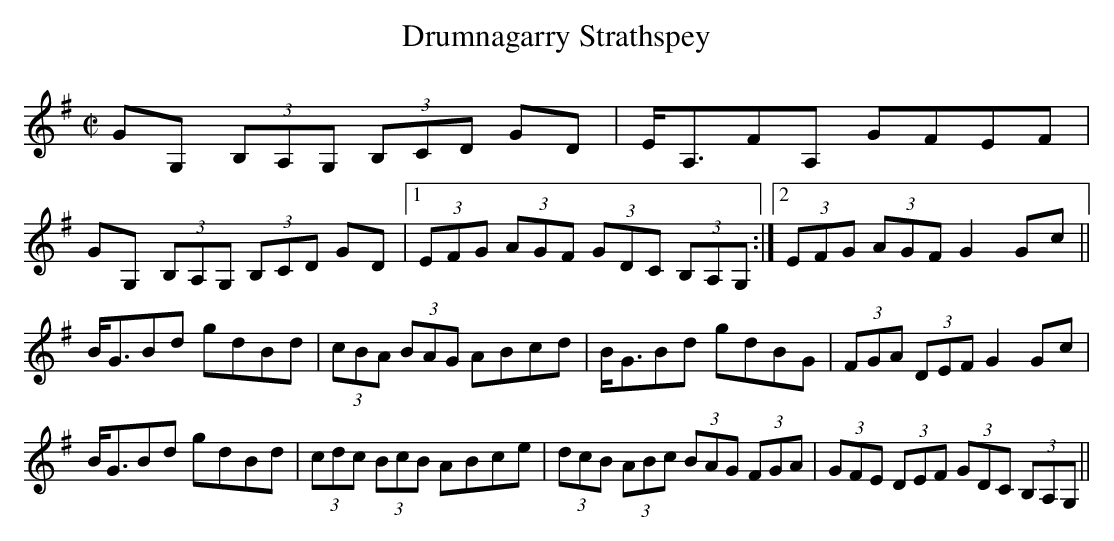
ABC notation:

X:1
T:Drumnagarry Strathspey
M:C|
K:G
GG, (3B,A,G, (3B,CD GD|E<A,FA, GFEF|
GG, (3B,A,G, (3B,CD GD|1 (3EFG (3AGF (3GDC (3B,A,G,:|2 (3EFG (3AGF G2Gc||
B<GBd gdBd|(3cBA (3BAG ABcd|B<GBd gdBG|(3FGA (3DEF G2Gc|
B<GBd gdBd|(3cdc (3BcB ABce|(3dcB (3ABc (3BAG (3FGA|(3GFE (3DEF (3GDC (3B,A,G,||
